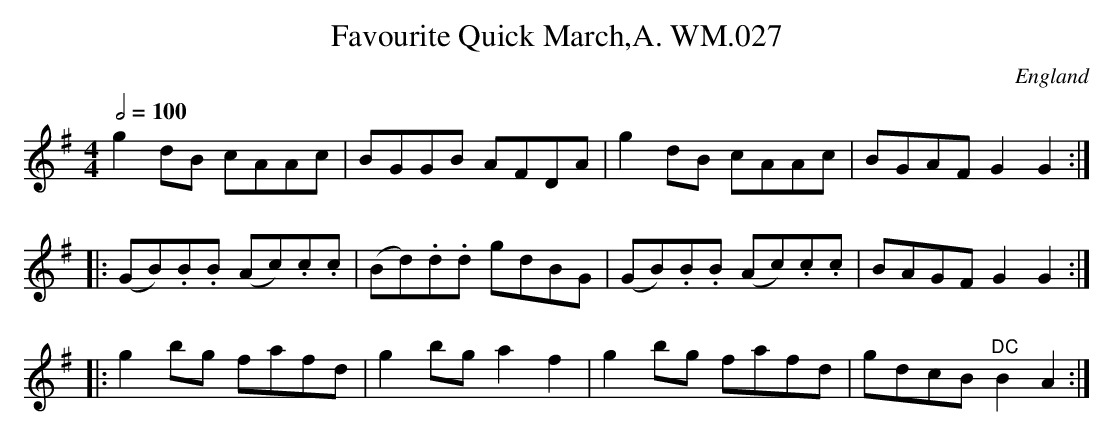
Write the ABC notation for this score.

X:1
T:Favourite Quick March,A. WM.027
M:4/4
L:1/8
Q:1/2=100
O:England
K:G major
g2dB cAAc|BGGB AFDA|g2dB cAAc|BGAFG2G2:|!
|:(GB).B.B (Ac).c.c|(Bd).d.d gdBG|(GB).B.B (Ac).c.c|BAGFG2G2:|!
|:g2bg fafd|g2bga2f2|g2bg fafd|gdcB"^DC"B2A2:|
